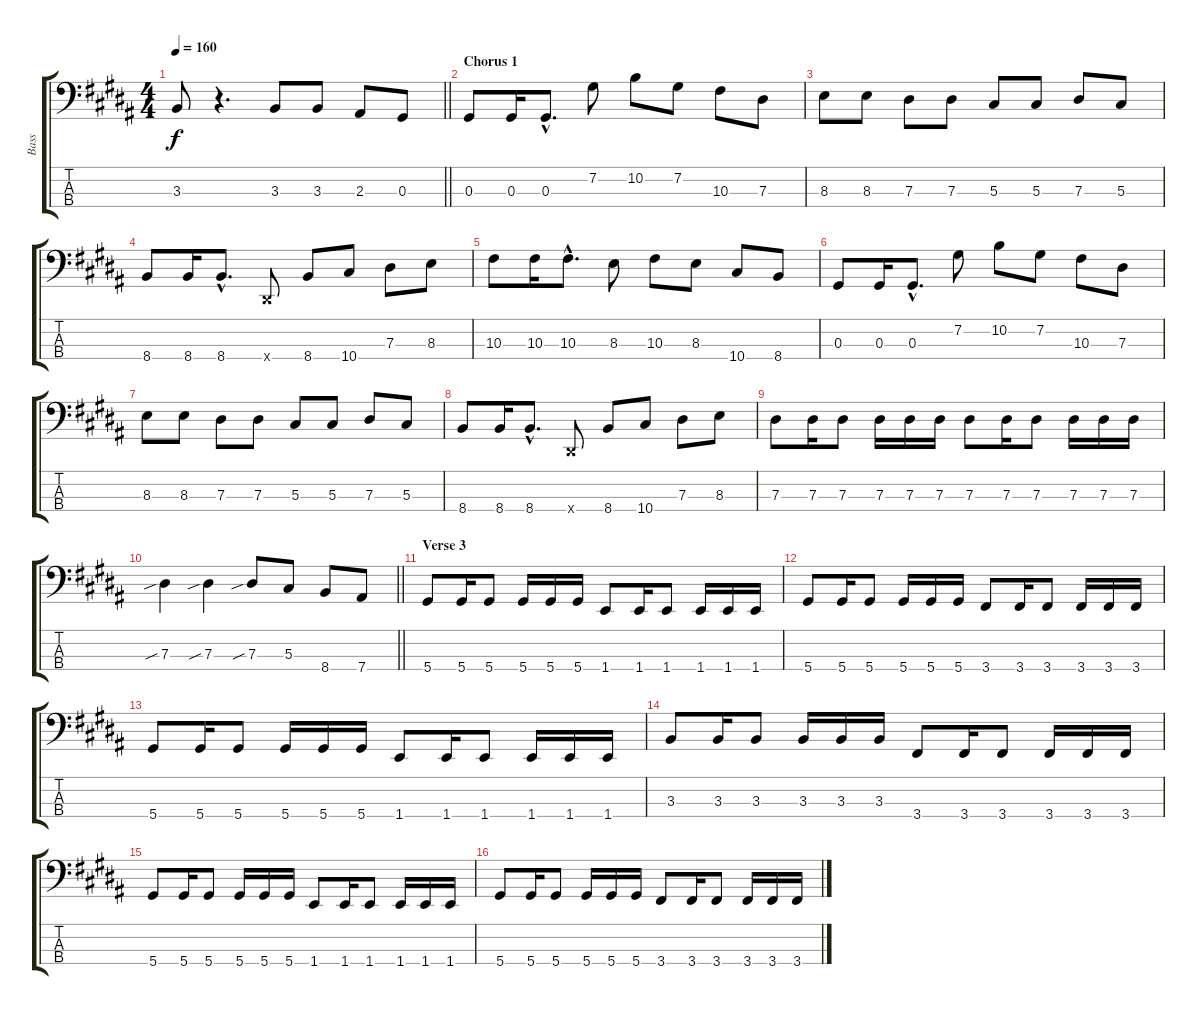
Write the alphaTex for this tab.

\track ("Bass" "Bass") {instrument electricbasspick}
\staff {score tabs}
\tuning (Gb2 Db2 Ab1 Eb1) {hide}
\ts (4 4)
\tempo 160
\clef f4
\barLineRight lightlight
\ks g#minor
3.3.8{dy f} r.4{d} 3.3.8 3.3.8 2.3.8 0.3.8 |
\section ("" "Chorus 1")
0.3.8 0.3.16 0.3{hac}.8{d} 7.2.8 10.2.8 7.2.8 10.3.8 7.3.8 |
8.3.8 8.3.8 7.3.8 7.3.8 5.3.8 5.3.8 7.3.8 5.3.8 |
8.4.8 8.4.16 8.4{hac}.8{d} 0.4{x}.8 8.4.8 10.4.8 7.3.8 8.3.8 |
10.3.8 10.3.16 10.3{hac}.8{d} 8.3.8 10.3.8 8.3.8 10.4.8 8.4.8 |
0.3.8 0.3.16 0.3{hac}.8{d} 7.2.8 10.2.8 7.2.8 10.3.8 7.3.8 |
8.3.8 8.3.8 7.3.8 7.3.8 5.3.8 5.3.8 7.3.8 5.3.8 |
8.4.8 8.4.16 8.4{hac}.8{d} 0.4{x}.8 8.4.8 10.4.8 7.3.8 8.3.8 |
7.3.8 7.3.16 7.3.8 7.3.16 7.3.16 7.3.16 7.3.8 7.3.16 7.3.8 7.3.16 7.3.16 7.3.16 |
\barLineRight lightlight
7.3{sib}.4 7.3{sib}.4 7.3{sib}.8 5.3.8 8.4.8 7.4.8 |
\section ("" "Verse 3")
5.4.8 5.4.16 5.4.8 5.4.16 5.4.16 5.4.16 1.4.8 1.4.16 1.4.8 1.4.16 1.4.16 1.4.16 |
5.4.8 5.4.16 5.4.8 5.4.16 5.4.16 5.4.16 3.4.8 3.4.16 3.4.8 3.4.16 3.4.16 3.4.16 |
5.4.8 5.4.16 5.4.8 5.4.16 5.4.16 5.4.16 1.4.8 1.4.16 1.4.8 1.4.16 1.4.16 1.4.16 |
3.3.8 3.3.16 3.3.8 3.3.16 3.3.16 3.3.16 3.4.8 3.4.16 3.4.8 3.4.16 3.4.16 3.4.16 |
5.4.8 5.4.16 5.4.8 5.4.16 5.4.16 5.4.16 1.4.8 1.4.16 1.4.8 1.4.16 1.4.16 1.4.16 |
5.4.8 5.4.16 5.4.8 5.4.16 5.4.16 5.4.16 3.4.8 3.4.16 3.4.8 3.4.16 3.4.16 3.4.16
